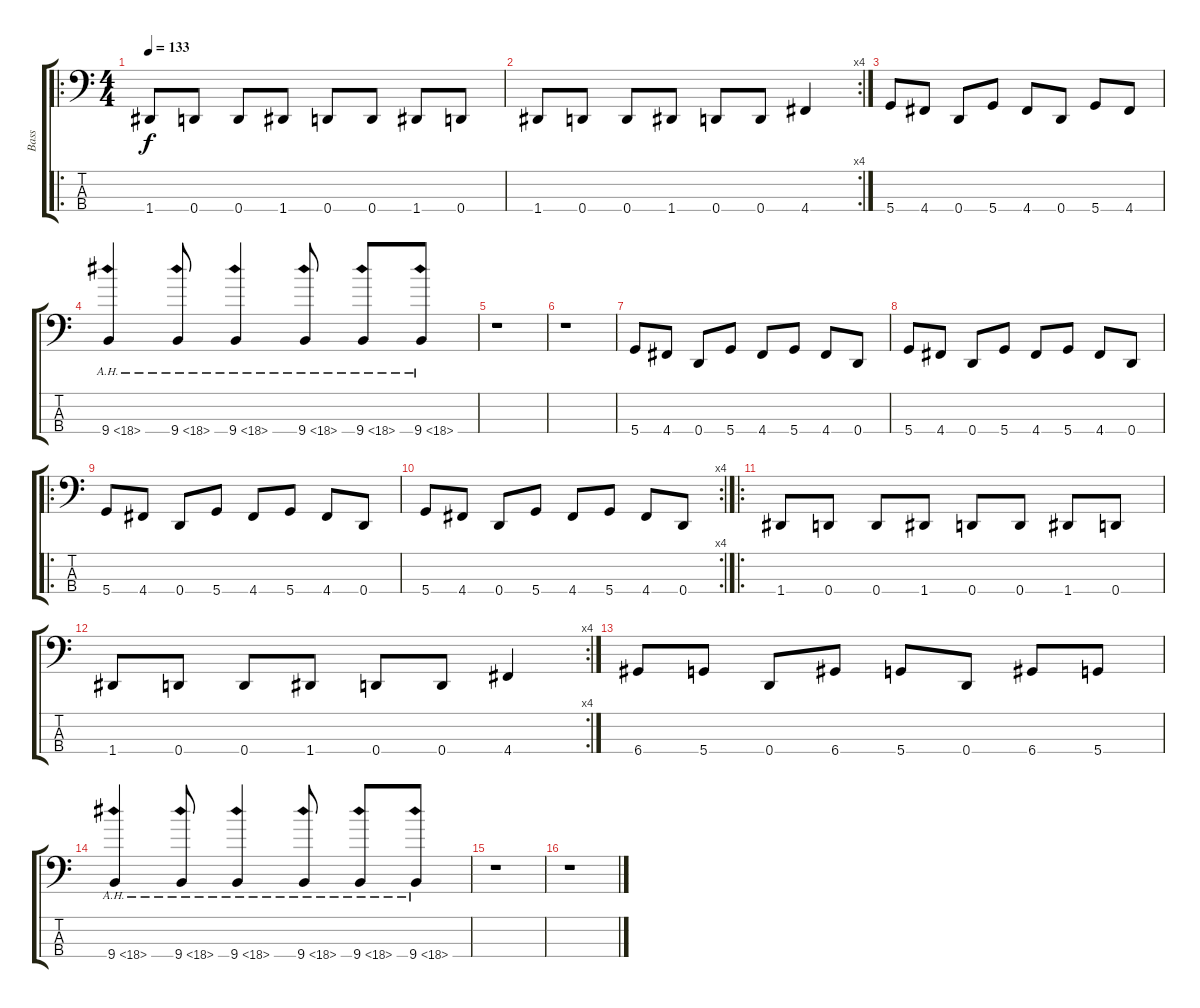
\track ("Bass" "Bass") {instrument acousticguitarnylon}
\staff {score tabs}
\tuning (G2 D2 A1 D1) {hide}
\ro
\ts (4 4)
\tempo 133
\clef f4
\ks c
1.4.8{dy f} 0.4.8 0.4.8 1.4.8 0.4.8 0.4.8 1.4.8 0.4.8 |
\rc 4
1.4.8 0.4.8 0.4.8 1.4.8 0.4.8 0.4.8 4.4.4 |
5.4.8 4.4.8 0.4.8 5.4.8 4.4.8 0.4.8 5.4.8 4.4.8 |
9.4{ah 9}.4 9.4{ah 9}.8 9.4{ah 9}.4 9.4{ah 9}.8 9.4{ah 9}.8 9.4{ah 9}.8 |
r.1 |
r.1 |
5.4.8 4.4.8 0.4.8 5.4.8 4.4.8 5.4.8 4.4.8 0.4.8 |
5.4.8 4.4.8 0.4.8 5.4.8 4.4.8 5.4.8 4.4.8 0.4.8 |
\ro
5.4.8 4.4.8 0.4.8 5.4.8 4.4.8 5.4.8 4.4.8 0.4.8 |
\rc 4
5.4.8 4.4.8 0.4.8 5.4.8 4.4.8 5.4.8 4.4.8 0.4.8 |
\ro
1.4.8 0.4.8 0.4.8 1.4.8 0.4.8 0.4.8 1.4.8 0.4.8 |
\rc 4
1.4.8 0.4.8 0.4.8 1.4.8 0.4.8 0.4.8 4.4.4 |
6.4.8 5.4.8 0.4.8 6.4.8 5.4.8 0.4.8 6.4.8 5.4.8 |
9.4{ah 9}.4 9.4{ah 9}.8 9.4{ah 9}.4 9.4{ah 9}.8 9.4{ah 9}.8 9.4{ah 9}.8 |
r.1 |
r.1
